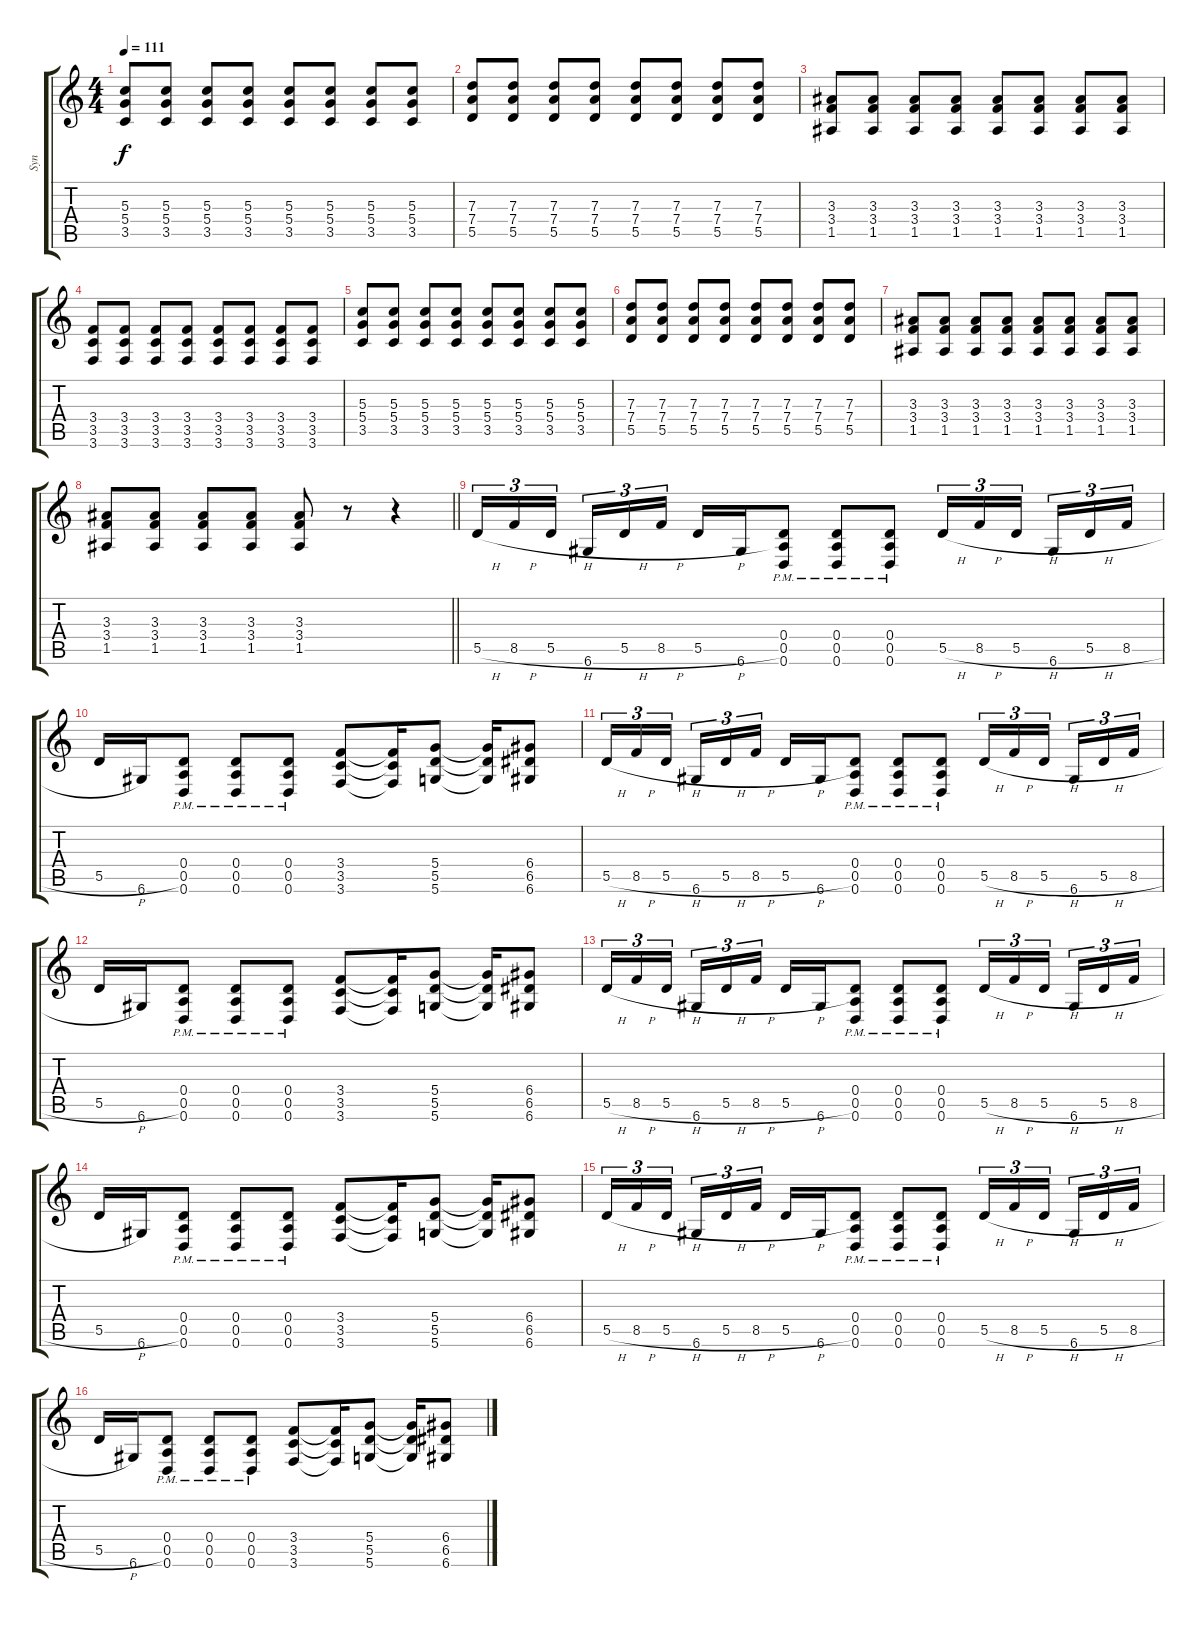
\track ("Syn" "Syn") {instrument distortionguitar}
\staff {score tabs}
\tuning (E4 B3 G3 D3 A2 D2) {hide}
\ts (4 4)
\tempo 111
\clef g2
\ks c
(5.3 5.4 3.5).8{dy f} (5.3 5.4 3.5).8 (5.3 5.4 3.5).8 (5.3 5.4 3.5).8 (5.3 5.4 3.5).8 (5.3 5.4 3.5).8 (5.3 5.4 3.5).8 (5.3 5.4 3.5).8 |
(7.3 7.4 5.5).8 (7.3 7.4 5.5).8 (7.3 7.4 5.5).8 (7.3 7.4 5.5).8 (7.3 7.4 5.5).8 (7.3 7.4 5.5).8 (7.3 7.4 5.5).8 (7.3 7.4 5.5).8 |
(3.3 3.4 1.5).8 (3.3 3.4 1.5).8 (3.3 3.4 1.5).8 (3.3 3.4 1.5).8 (3.3 3.4 1.5).8 (3.3 3.4 1.5).8 (3.3 3.4 1.5).8 (3.3 3.4 1.5).8 |
(3.4 3.5 3.6).8 (3.4 3.5 3.6).8 (3.4 3.5 3.6).8 (3.4 3.5 3.6).8 (3.4 3.5 3.6).8 (3.4 3.5 3.6).8 (3.4 3.5 3.6).8 (3.4 3.5 3.6).8 |
(5.3 5.4 3.5).8 (5.3 5.4 3.5).8 (5.3 5.4 3.5).8 (5.3 5.4 3.5).8 (5.3 5.4 3.5).8 (5.3 5.4 3.5).8 (5.3 5.4 3.5).8 (5.3 5.4 3.5).8 |
(7.3 7.4 5.5).8 (7.3 7.4 5.5).8 (7.3 7.4 5.5).8 (7.3 7.4 5.5).8 (7.3 7.4 5.5).8 (7.3 7.4 5.5).8 (7.3 7.4 5.5).8 (7.3 7.4 5.5).8 |
(3.3 3.4 1.5).8 (3.3 3.4 1.5).8 (3.3 3.4 1.5).8 (3.3 3.4 1.5).8 (3.3 3.4 1.5).8 (3.3 3.4 1.5).8 (3.3 3.4 1.5).8 (3.3 3.4 1.5).8 |
\barLineRight lightlight
(3.3 3.4 1.5).8 (3.3 3.4 1.5).8 (3.3 3.4 1.5).8 (3.3 3.4 1.5).8 (3.3 3.4 1.5).8 r.8 r.4 |
5.5{h}.16{tu (3 2)} 8.5{h}.16{tu (3 2)} 5.5{h}.16{tu (3 2) beam splitsecondary} 6.6.16{tu (3 2)} 5.5{h}.16{tu (3 2)} 8.5{h}.16{tu (3 2)} 5.5{h}.16 6.6.16 (0.4{pm} 0.5{pm} 0.6{pm}).8 (0.4{pm} 0.5{pm} 0.6{pm}).8 (0.4{pm} 0.5{pm} 0.6{pm}).8 5.5{h}.16{tu (3 2)} 8.5{h}.16{tu (3 2)} 5.5{h}.16{tu (3 2) beam splitsecondary} 6.6.16{tu (3 2)} 5.5{h}.16{tu (3 2)} 8.5{h}.16{tu (3 2)} |
5.5{h}.16 6.6.16 (0.4{pm} 0.5{pm} 0.6{pm}).8 (0.4{pm} 0.5{pm} 0.6{pm}).8 (0.4{pm} 0.5{pm} 0.6{pm}).8 (3.4 3.5 3.6).8 (3.4{t} 3.5{t} 3.6{t}).16 (5.4 5.5 5.6).8 (5.4{t} 5.5{t} 5.6{t}).16 (6.4 6.5 6.6).8 |
5.5{h}.16{tu (3 2)} 8.5{h}.16{tu (3 2)} 5.5{h}.16{tu (3 2) beam splitsecondary} 6.6.16{tu (3 2)} 5.5{h}.16{tu (3 2)} 8.5{h}.16{tu (3 2)} 5.5{h}.16 6.6.16 (0.4{pm} 0.5{pm} 0.6{pm}).8 (0.4{pm} 0.5{pm} 0.6{pm}).8 (0.4{pm} 0.5{pm} 0.6{pm}).8 5.5{h}.16{tu (3 2)} 8.5{h}.16{tu (3 2)} 5.5{h}.16{tu (3 2) beam splitsecondary} 6.6.16{tu (3 2)} 5.5{h}.16{tu (3 2)} 8.5{h}.16{tu (3 2)} |
5.5{h}.16 6.6.16 (0.4{pm} 0.5{pm} 0.6{pm}).8 (0.4{pm} 0.5{pm} 0.6{pm}).8 (0.4{pm} 0.5{pm} 0.6{pm}).8 (3.4 3.5 3.6).8 (3.4{t} 3.5{t} 3.6{t}).16 (5.4 5.5 5.6).8 (5.4{t} 5.5{t} 5.6{t}).16 (6.4 6.5 6.6).8 |
5.5{h}.16{tu (3 2)} 8.5{h}.16{tu (3 2)} 5.5{h}.16{tu (3 2) beam splitsecondary} 6.6.16{tu (3 2)} 5.5{h}.16{tu (3 2)} 8.5{h}.16{tu (3 2)} 5.5{h}.16 6.6.16 (0.4{pm} 0.5{pm} 0.6{pm}).8 (0.4{pm} 0.5{pm} 0.6{pm}).8 (0.4{pm} 0.5{pm} 0.6{pm}).8 5.5{h}.16{tu (3 2)} 8.5{h}.16{tu (3 2)} 5.5{h}.16{tu (3 2) beam splitsecondary} 6.6.16{tu (3 2)} 5.5{h}.16{tu (3 2)} 8.5{h}.16{tu (3 2)} |
5.5{h}.16 6.6.16 (0.4{pm} 0.5{pm} 0.6{pm}).8 (0.4{pm} 0.5{pm} 0.6{pm}).8 (0.4{pm} 0.5{pm} 0.6{pm}).8 (3.4 3.5 3.6).8 (3.4{t} 3.5{t} 3.6{t}).16 (5.4 5.5 5.6).8 (5.4{t} 5.5{t} 5.6{t}).16 (6.4 6.5 6.6).8 |
5.5{h}.16{tu (3 2)} 8.5{h}.16{tu (3 2)} 5.5{h}.16{tu (3 2) beam splitsecondary} 6.6.16{tu (3 2)} 5.5{h}.16{tu (3 2)} 8.5{h}.16{tu (3 2)} 5.5{h}.16 6.6.16 (0.4{pm} 0.5{pm} 0.6{pm}).8 (0.4{pm} 0.5{pm} 0.6{pm}).8 (0.4{pm} 0.5{pm} 0.6{pm}).8 5.5{h}.16{tu (3 2)} 8.5{h}.16{tu (3 2)} 5.5{h}.16{tu (3 2) beam splitsecondary} 6.6.16{tu (3 2)} 5.5{h}.16{tu (3 2)} 8.5{h}.16{tu (3 2)} |
5.5{h}.16 6.6.16 (0.4{pm} 0.5{pm} 0.6{pm}).8 (0.4{pm} 0.5{pm} 0.6{pm}).8 (0.4{pm} 0.5{pm} 0.6{pm}).8 (3.4 3.5 3.6).8 (3.4{t} 3.5{t} 3.6{t}).16 (5.4 5.5 5.6).8 (5.4{t} 5.5{t} 5.6{t}).16 (6.4 6.5 6.6).8
